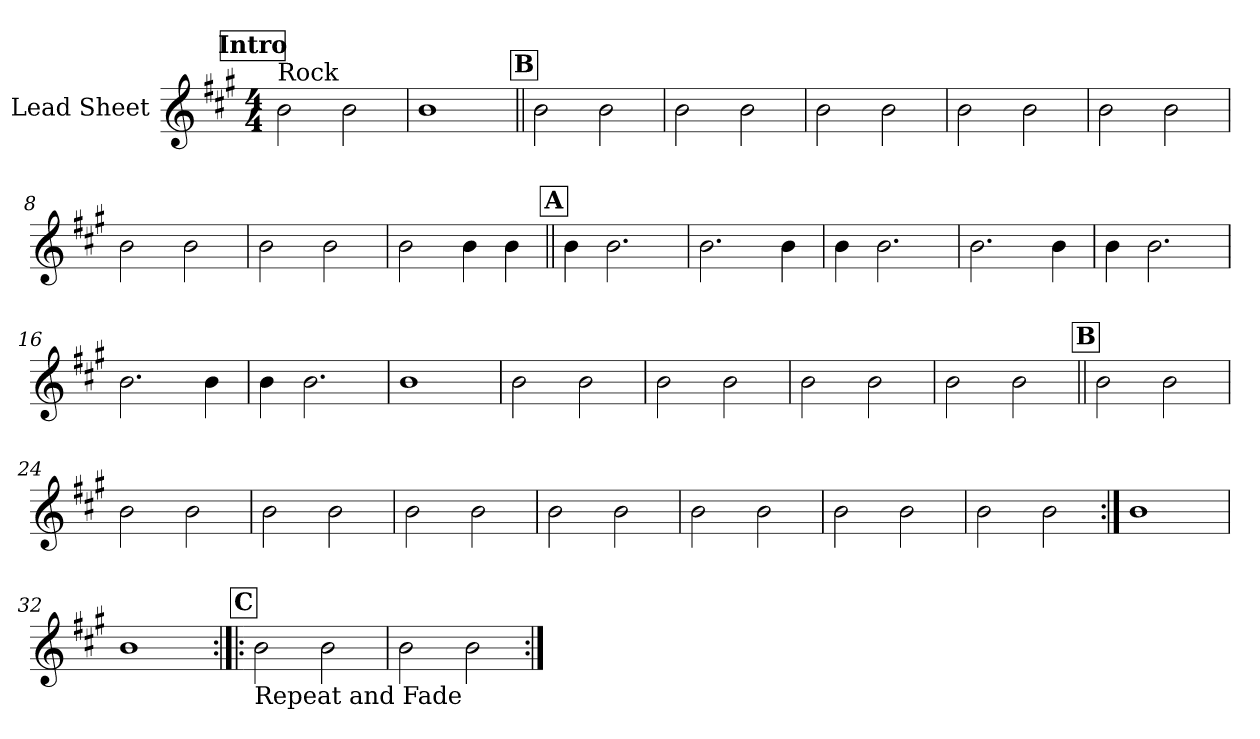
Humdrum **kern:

**kern
*part1
*staff1
*I"Lead Sheet
*clefG2
*k[f#c#g#]
*A:
*M4/4
*MM102
!!LO:REH:place=s1:a:fs=14:t=Intro
=1
!LO:TX:a:t=Rock
2b\
2b\
=2
1b
!!LO:LB:g=z
!!LO:REH:place=s1:a:fs=14:t=B
=3||
2b\
2b\
=4
2b\
2b\
=5
2b\
2b\
=6
2b\
2b\
!!LO:LB:g=z
=7
2b\
2b\
=8
2b\
2b\
=9
2b\
2b\
=10
2b\
4b\
4b\
!!LO:LB:g=z
!!LO:REH:place=s1:a:fs=14:t=A
=11||
4b\
2.b\
=12
2.b\
4b\
=13
4b\
2.b\
=14
2.b\
4b\
!!LO:LB:g=z
=15
4b\
2.b\
=16
2.b\
4b\
=17
4b\
2.b\
=18
1b
!!LO:LB:g=z
=19
2b\
2b\
=20
2b\
2b\
=21
2b\
2b\
=22
2b\
2b\
!!LO:LB:g=z
!!LO:REH:place=s1:a:fs=14:t=B
=23||
2b\
2b\
=24
2b\
2b\
=25
2b\
2b\
=26
2b\
2b\
!!LO:LB:g=z
=27
2b\
2b\
=28
2b\
2b\
=29
2b\
2b\
=30
2b\
2b\
!!LO:LB:g=z
=31:|!
1b
=32
1b
!!LO:REH:place=s1:a:fs=14:t=C
=33:|!|:
!LO:TX:b:t=Repeat and Fade
2b\
2b\
=34
2b\
2b\
=:|!
*-
